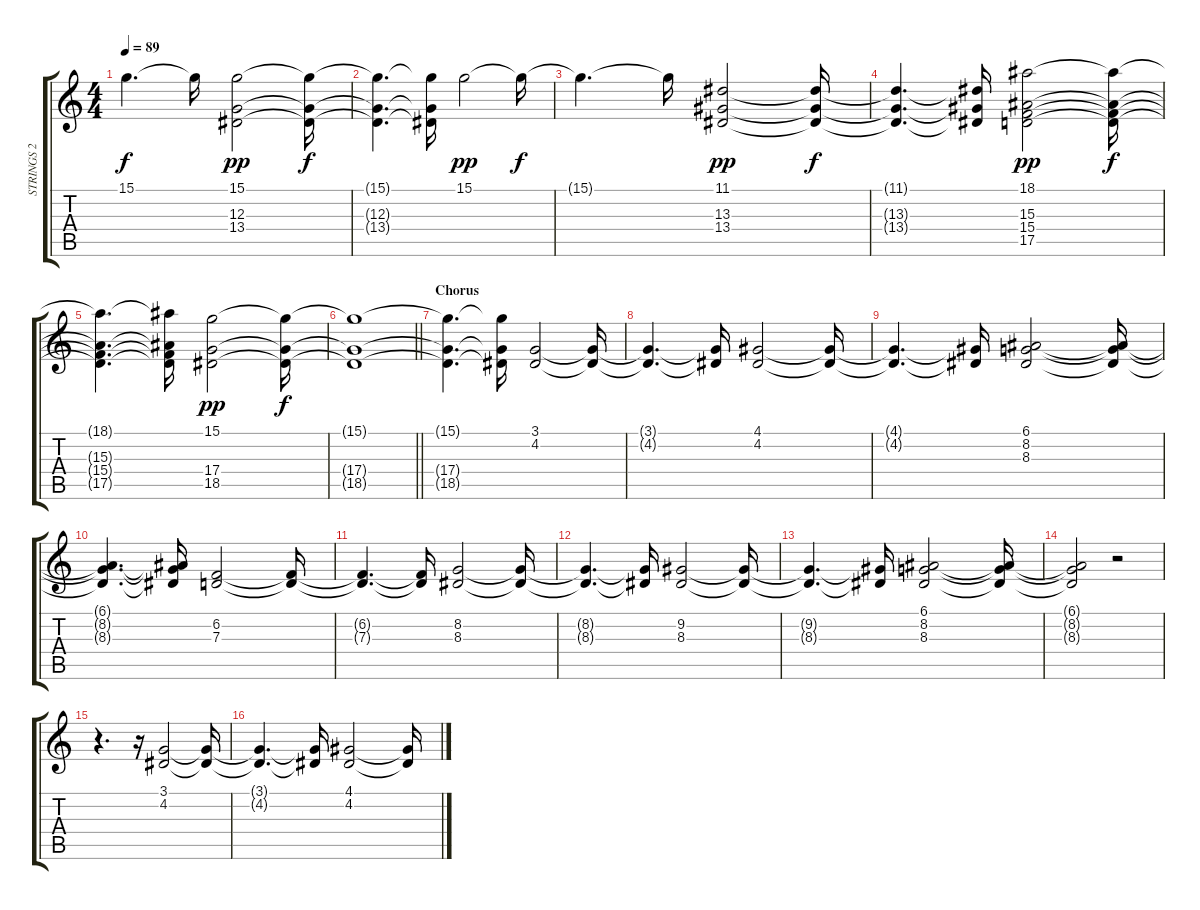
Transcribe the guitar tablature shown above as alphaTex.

\track ("STRINGS 2" "STRINGS 2") {instrument pad2warm}
\staff {score tabs}
\tuning (E4 B3 G3 D3 A2 E2) {hide}
\ts (4 4)
\tempo 89
\clef g2
\ks c
15.1{t}.4{d dy f} 15.1{t}.16 (15.1 12.3 13.4).2{dy pp} (15.1{t} 12.3{t} 13.4{t}).16{dy f} |
(15.1{t} 12.3{t} 13.4{t}).4{d} (15.1{t} 12.3{t} 13.4{t}).16 15.1.2{dy pp} 15.1{t}.16{dy f} |
15.1{t}.4{d} 15.1{t}.16 (11.1 13.3 13.4).2{dy pp} (11.1{t} 13.3{t} 13.4{t}).16{dy f} |
(11.1{t} 13.3{t} 13.4{t}).4{d} (11.1{t} 13.3{t} 13.4{t}).16 (18.1 15.3 15.4 17.5).2{dy pp} (18.1{t} 15.3{t} 15.4{t} 17.5{t}).16{dy f} |
(18.1{t} 15.3{t} 15.4{t} 17.5{t}).4{d} (18.1{t} 15.3{t} 15.4{t} 17.5{t}).16 (15.1 17.4 18.5).2{dy pp} (15.1{t} 17.4{t} 18.5{t}).16{dy f} |
\barLineRight lightlight
(15.1{t} 17.4{t} 18.5{t}).1 |
\section ("" "Chorus")
(15.1{t} 17.4{t} 18.5{t}).4{d} (15.1{t} 17.4{t} 18.5{t}).16 (3.1 4.2).2 (3.1{t} 4.2{t}).16 |
(3.1{t} 4.2{t}).4{d} (3.1{t} 4.2{t}).16 (4.1 4.2).2 (4.1{t} 4.2{t}).16 |
(4.1{t} 4.2{t}).4{d} (4.1{t} 4.2{t}).16 (6.1 8.2 8.3).2 (6.1{t} 8.2{t} 8.3{t}).16 |
(6.1{t} 8.2{t} 8.3{t}).4{d} (6.1{t} 8.2{t} 8.3{t}).16 (6.2 7.3).2 (6.2{t} 7.3{t}).16 |
(6.2{t} 7.3{t}).4{d} (6.2{t} 7.3{t}).16 (8.2 8.3).2 (8.2{t} 8.3{t}).16 |
(8.2{t} 8.3{t}).4{d} (8.2{t} 8.3{t}).16 (9.2 8.3).2 (9.2{t} 8.3{t}).16 |
(9.2{t} 8.3{t}).4{d} (9.2{t} 8.3{t}).16 (6.1 8.2 8.3).2 (6.1{t} 8.2{t} 8.3{t}).16 |
(6.1{t} 8.2{t} 8.3{t}).2 r.2 |
r.4{d} r.16 (3.1 4.2).2 (3.1{t} 4.2{t}).16 |
(3.1{t} 4.2{t}).4{d} (3.1{t} 4.2{t}).16 (4.1 4.2).2 (4.1{t} 4.2{t}).16
